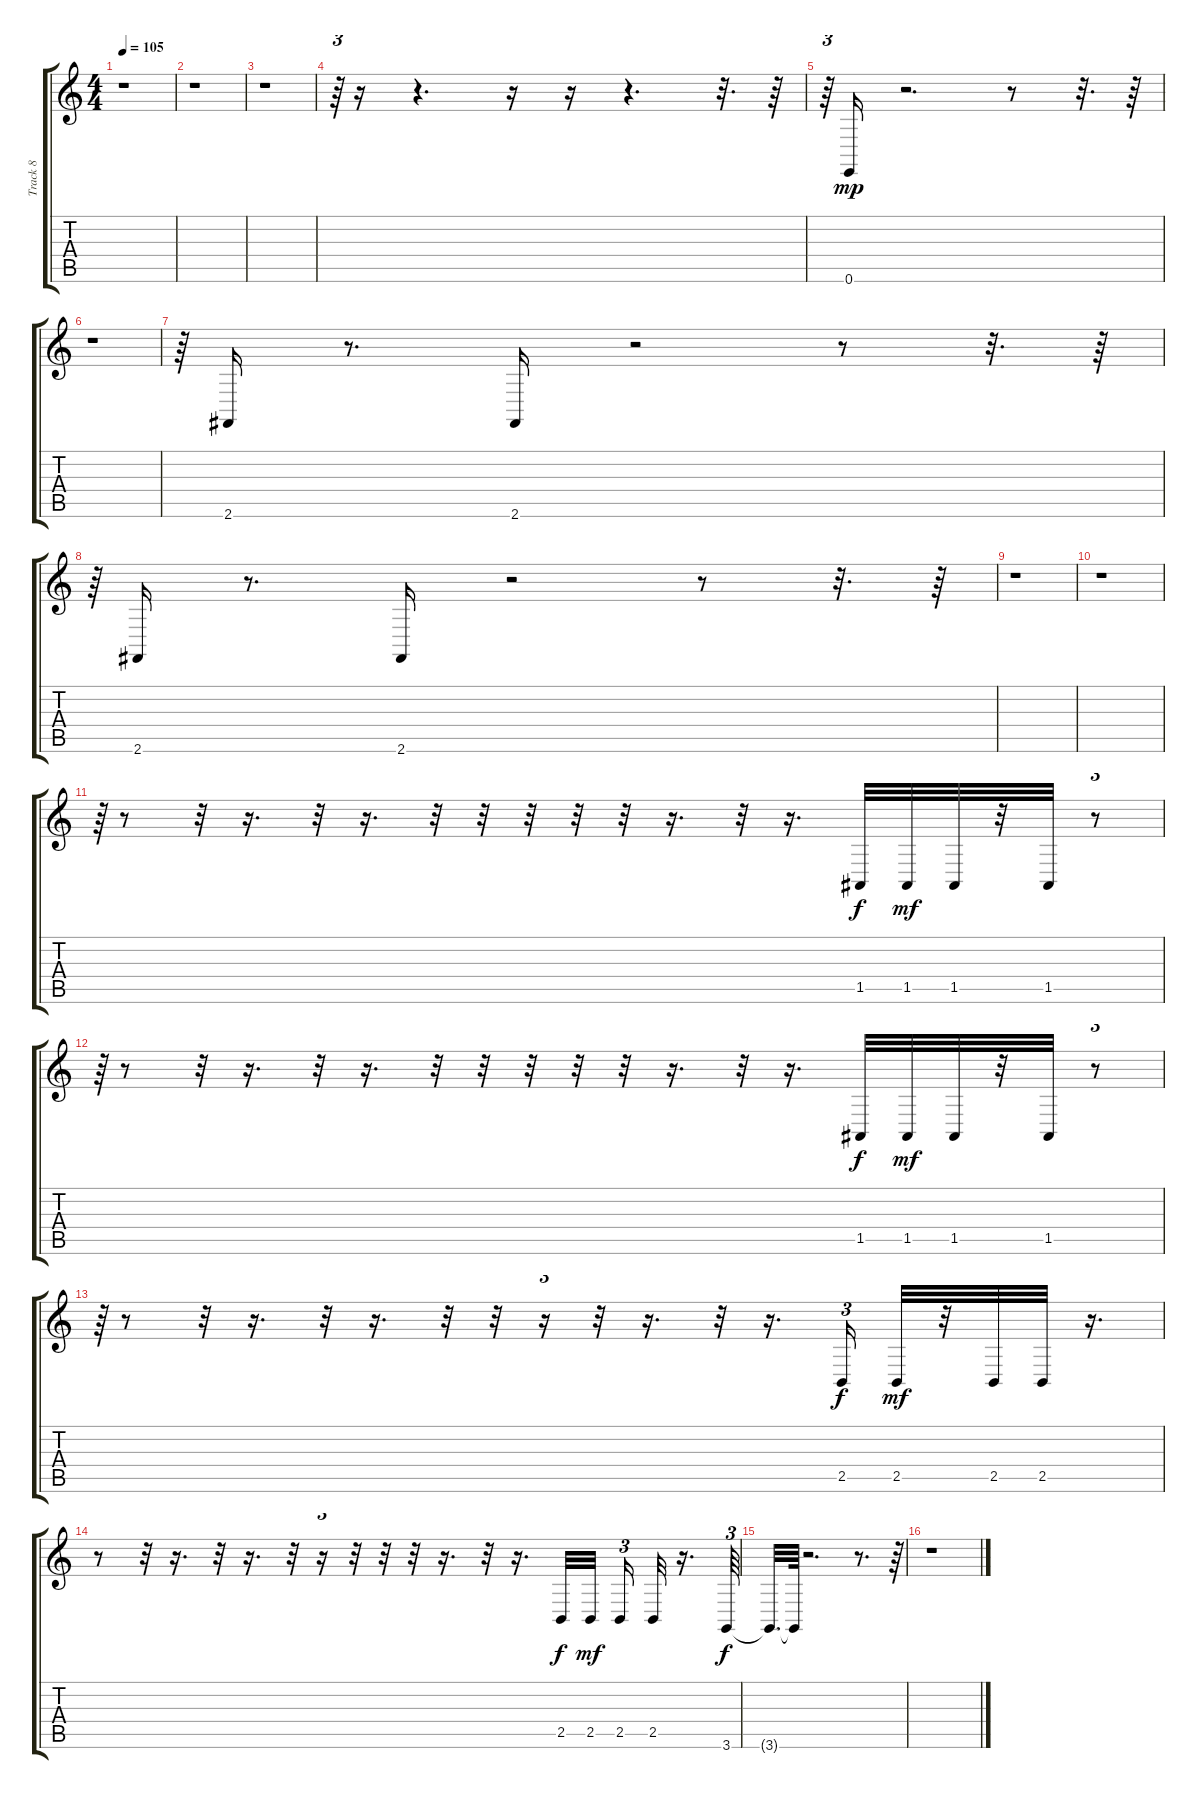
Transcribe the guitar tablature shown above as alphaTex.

\track ("Track 8" "Track 8") {instrument tuba}
\staff {score tabs}
\tuning (E4 B3 G3 D3 A2 E2) {hide}
\ts (4 4)
\tempo 105
\clef g2
\ks c
r.1{dy ff} |
r.1 |
r.1 |
r.64{tu (3 2)} r.16 r.4{d} r.16 r.16 r.4{d} r.32{d} r.64 |
r.64{tu (3 2)} 0.6.16{dy mp} r.2{d} r.8 r.32{d} r.64 |
r.1 |
r.64{tu (3 2)} 2.6.16 r.8{d} 2.6.16 r.2 r.8 r.32{d} r.64 |
r.64{tu (3 2)} 2.6.16 r.8{d} 2.6.16 r.2 r.8 r.32{d} r.64 |
r.1 |
r.1 |
r.64{tu (3 2)} r.8 r.32 r.16{d} r.32 r.16{d} r.32 r.32 r.32 r.32 r.32 r.16{d} r.32 r.16{d} 1.5.32{dy f} 1.5.32{dy mf} 1.5.32 r.32 1.5.32 r.8{tu (3 2)} |
r.64{tu (3 2)} r.8 r.32 r.16{d} r.32 r.16{d} r.32 r.32 r.32 r.32 r.32 r.16{d} r.32 r.16{d} 1.5.32{dy f} 1.5.32{dy mf} 1.5.32 r.32 1.5.32 r.8{tu (3 2)} |
r.64{tu (3 2)} r.8 r.32 r.16{d} r.32 r.16{d} r.32 r.32 r.16{tu (3 2)} r.32 r.16{d} r.32 r.16{d} 2.5.16{tu (3 2) dy f} 2.5.32{dy mf} r.32 2.5.32 2.5.32 r.16{d} |
r.8 r.32 r.16{d} r.32 r.16{d} r.32 r.16{tu (3 2)} r.32 r.32 r.32 r.16{d} r.32 r.16{d} 2.5.32{dy f} 2.5.32{dy mf beam splitsecondary} 2.5.16{tu (3 2)} 2.5.32 r.16{d} 3.6.64{tu (3 2) dy f} |
3.6{t}.32{d} 3.6{t}.64 r.2{d} r.8{d} r.64{tu (3 2)} |
r.1
